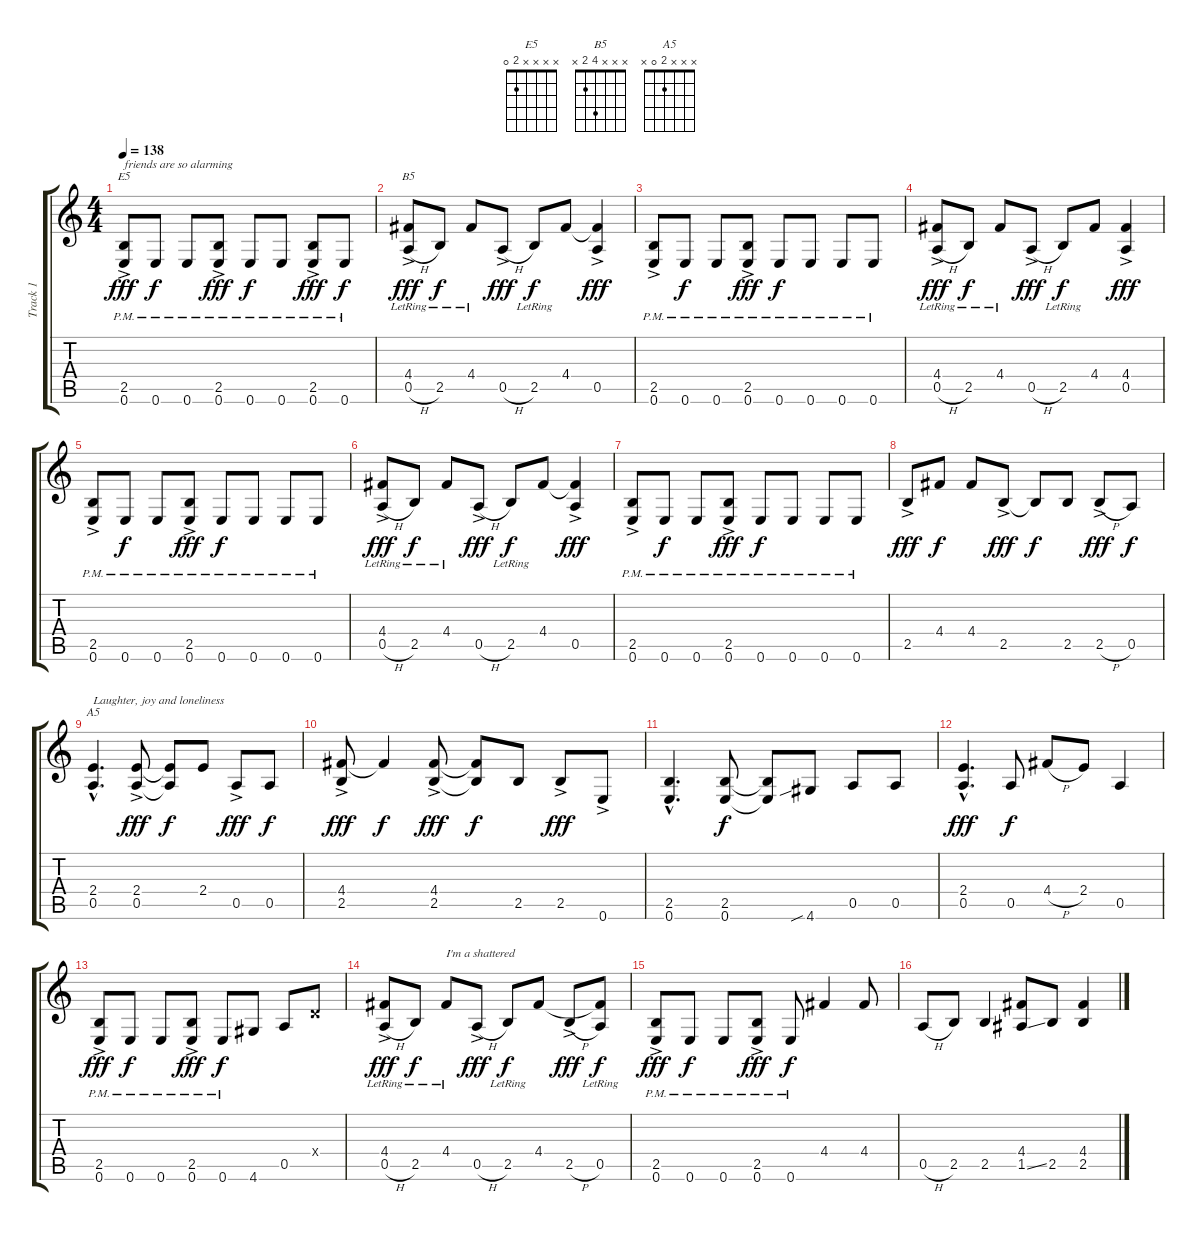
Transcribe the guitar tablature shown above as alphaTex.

\track ("Track 1" "Track 1") {instrument overdrivenguitar}
\staff {score tabs}
\tuning (E4 B3 G3 D3 A2 E2) {hide}
\chord ("E5" x x x x 2 0)
\chord ("B5" x x x 4 2 x)
\chord ("A5" x x x 2 0 x)
\ts (4 4)
\tempo 138
\clef g2
\ks c
(2.5{ac pm} 0.6{ac pm}).8{ch "E5" txt "friends are so alarming" dy fff} 0.6{pm}.8{dy f} 0.6{pm}.8 (2.5{ac pm} 0.6{ac pm}).8{dy fff} 0.6{pm}.8{dy f} 0.6{pm}.8 (2.5{ac pm} 0.6{ac pm}).8{dy fff} 0.6{pm}.8{dy f} |
(4.4{ac lr} 0.5{h ac}).8{ch "B5" dy fff} 2.5{lr}.8{dy f} 4.4{lr}.8 0.5{h ac}.8{dy fff} 2.5{lr}.8{dy f} 4.4.8 (4.4{t} 0.5{ac}).4{dy fff} |
(2.5{ac pm} 0.6{ac pm}).8 0.6{pm}.8{dy f} 0.6{pm}.8 (2.5{ac pm} 0.6{ac pm}).8{dy fff} 0.6{pm}.8{dy f} 0.6{pm}.8 0.6{pm}.8 0.6{pm}.8 |
(4.4{ac lr} 0.5{h ac}).8{dy fff} 2.5{lr}.8{dy f} 4.4{lr}.8 0.5{h ac}.8{dy fff} 2.5{lr}.8{dy f} 4.4.8 (4.4{ac} 0.5{ac}).4{dy fff} |
(2.5{ac pm} 0.6{ac pm}).8 0.6{pm}.8{dy f} 0.6{pm}.8 (2.5{ac pm} 0.6{ac pm}).8{dy fff} 0.6{pm}.8{dy f} 0.6{pm}.8 0.6{pm}.8 0.6{pm}.8 |
(4.4{ac lr} 0.5{h ac}).8{dy fff} 2.5{lr}.8{dy f} 4.4{lr}.8 0.5{h ac}.8{dy fff} 2.5{lr}.8{dy f} 4.4.8 (4.4{t} 0.5{ac}).4{dy fff} |
(2.5{ac pm} 0.6{ac pm}).8 0.6{pm}.8{dy f} 0.6{pm}.8 (2.5{ac pm} 0.6{ac pm}).8{dy fff} 0.6{pm}.8{dy f} 0.6{pm}.8 0.6{pm}.8 0.6{pm}.8 |
2.5{ac}.8{dy fff} 4.4.8{dy f} 4.4.8 2.5{ac}.8{dy fff} 2.5{t}.8{dy f} 2.5.8 2.5{h ac}.8{dy fff} 0.5.8{dy f} |
(2.4{hac} 0.5{hac}).4{d ch "A5" txt "Laughter, joy and loneliness"} (2.4{ac} 0.5{ac}).8{dy fff} (2.4{t} 0.5{t}).8{dy f} 2.4.8 0.5{ac}.8{dy fff} 0.5.8{dy f} |
(4.4{ac} 2.5{ac}).8{dy fff} 4.4{t}.4{dy f} (4.4{ac} 2.5{ac}).8{dy fff} (4.4{t} 2.5{t}).8{dy f} 2.5.8 2.5{ac}.8{dy fff} 0.6{ac}.8 |
(2.5{hac} 0.6{hac}).4{d} (2.5 0.6).8{dy f} (2.5{t} 0.6{t}).8 4.6{sib}.8 0.5.8 0.5.8 |
(2.4{hac} 0.5{hac}).4{d dy fff} 0.5.8{dy f} 4.4{h}.8 2.4.8 0.5.4 |
(2.5{ac pm} 0.6{ac pm}).8{dy fff} 0.6{pm}.8{dy f} 0.6{pm}.8 (2.5{ac pm} 0.6{ac pm}).8{dy fff} 0.6{pm}.8{dy f} 4.6.8 0.5.8 0.4{x}.8 |
(4.4{ac lr} 0.5{h ac}).8{dy fff} 2.5{lr}.8{dy f} 4.4{lr}.8{txt "I'm a shattered"} 0.5{h ac}.8{dy fff} 2.5{lr}.8{dy f} 4.4.8 2.5{h ac}.8{dy fff} (4.4{t} 0.5{lr}).8{dy f} |
(2.5{ac pm} 0.6{ac pm}).8{dy fff} 0.6{pm}.8{dy f} 0.6{pm}.8 (2.5{ac pm} 0.6{ac pm}).8{dy fff} 0.6{pm}.8{dy f} 4.4.4 4.4.8 |
0.5{h}.8 2.5.8 2.5.4 (4.4 1.5{ss}).8 2.5.8 (4.4 2.5).4
